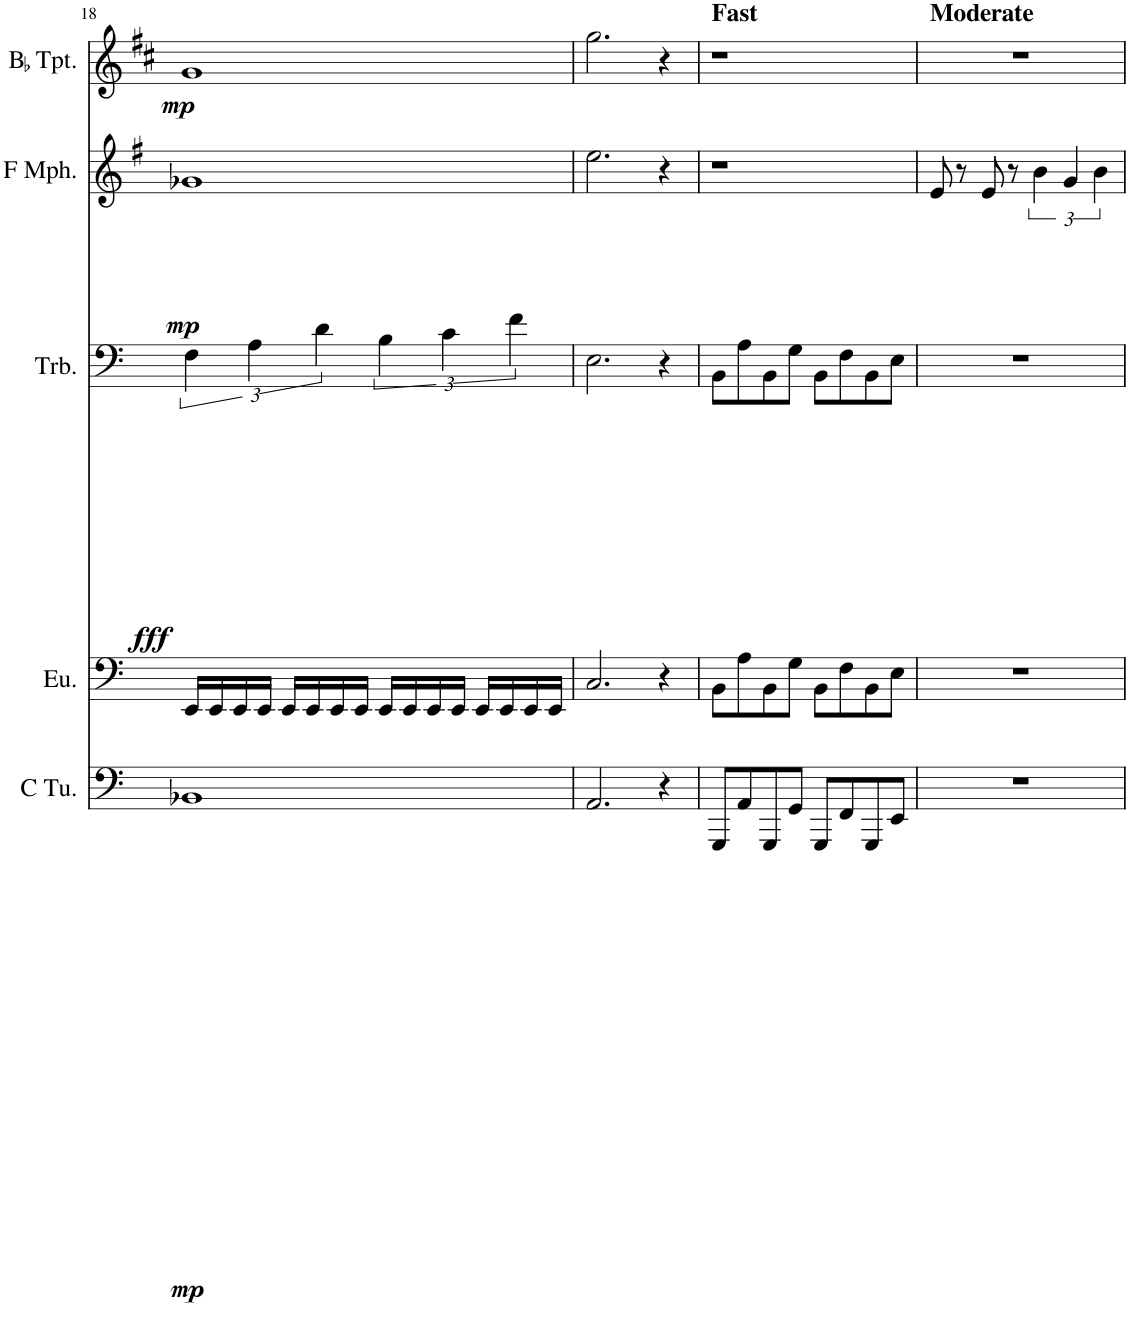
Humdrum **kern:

**kern	**dynam	**kern	**kern	**dynam	**kern	**dynam	**kern	**dynam
*part5	*part5	*part4	*part3	*part3	*part2	*part2	*part1	*part1
*staff5	*staff5	*staff4	*staff3	*staff3	*staff2	*staff2	*staff1	*staff1
*I"C Tuba	*	*I"Euphonium	*I"Trombone	*	*I"F Mellophone	*	*I"BaccidentalFlat Trumpet	*
*I'C Tu.	*	*I'Eu.	*I'Trb.	*	*I'F Mph.	*	*I'BaccidentalFlat Tpt.	*
!!LO:PB:g=z
*clefF4	*	*clefF4	*clefF4	*	*clefG2	*	*clefG2	*
*	*	*	*	*	*Trd4c7	*	*Trd1c2	*
*k[]	*	*k[]	*k[]	*	*k[f#]	*	*k[f#c#]	*
*M4/4	*	*M4/4	*M4/4	*	*M4/4	*	*M4/4	*
=18	=18	=18	=18	=18	=18	=18	=18	=18
!	!LO:DY:b	!	!	!LO:DY:b	!	!LO:DY:b	!	!LO:DY:b
1BB-X	mp	16EE/LL	6F\	fff	1g-X	mp	1g	mp
.	.	16EE/	.	.	.	.	.	.
.	.	16EE/	.	.	.	.	.	.
.	.	.	6A\	.	.	.	.	.
.	.	16EE/JJ	.	.	.	.	.	.
.	.	16EE/LL	.	.	.	.	.	.
.	.	16EE/	.	.	.	.	.	.
.	.	.	6d\	.	.	.	.	.
.	.	16EE/	.	.	.	.	.	.
.	.	16EE/JJ	.	.	.	.	.	.
.	.	16EE/LL	6B\	.	.	.	.	.
.	.	16EE/	.	.	.	.	.	.
.	.	16EE/	.	.	.	.	.	.
.	.	.	6c\	.	.	.	.	.
.	.	16EE/JJ	.	.	.	.	.	.
.	.	16EE/LL	.	.	.	.	.	.
.	.	16EE/	.	.	.	.	.	.
.	.	.	6f\	.	.	.	.	.
.	.	16EE/	.	.	.	.	.	.
.	.	16EE/JJ	.	.	.	.	.	.
=19	=19	=19	=19	=19	=19	=19	=19	=19
2.AA/	.	2.C/	2.E\	.	2.ee\	.	2.gg\	.
4r	.	4r	4r	.	4r	.	4r	.
=20	=20	=20	=20	=20	=20	=20	=20	=20
!	!	!	!	!	!	!	!LO:TX:a:B:t=Fast	!
8GGG/L	.	8BB\L	8BB\L	.	1r	.	1r	.
8AA/	.	8A\	8A\	.	.	.	.	.
8GGG/	.	8BB\	8BB\	.	.	.	.	.
8GG/J	.	8G\J	8G\J	.	.	.	.	.
8GGG/L	.	8BB\L	8BB\L	.	.	.	.	.
8FF/	.	8F\	8F\	.	.	.	.	.
8GGG/	.	8BB\	8BB\	.	.	.	.	.
8EE/J	.	8E\J	8E\J	.	.	.	.	.
=21	=21	=21	=21	=21	=21	=21	=21	=21
!	!	!	!	!	!	!	!LO:TX:a:B:t=Moderate	!
1r	.	1r	1r	.	8e/	.	1r	.
.	.	.	.	.	8r	.	.	.
.	.	.	.	.	8e/	.	.	.
.	.	.	.	.	8r	.	.	.
.	.	.	.	.	6b\	.	.	.
.	.	.	.	.	6g/	.	.	.
.	.	.	.	.	6b\	.	.	.
=	=	=	=	=	=	=	=	=
*-	*-	*-	*-	*-	*-	*-	*-	*-
